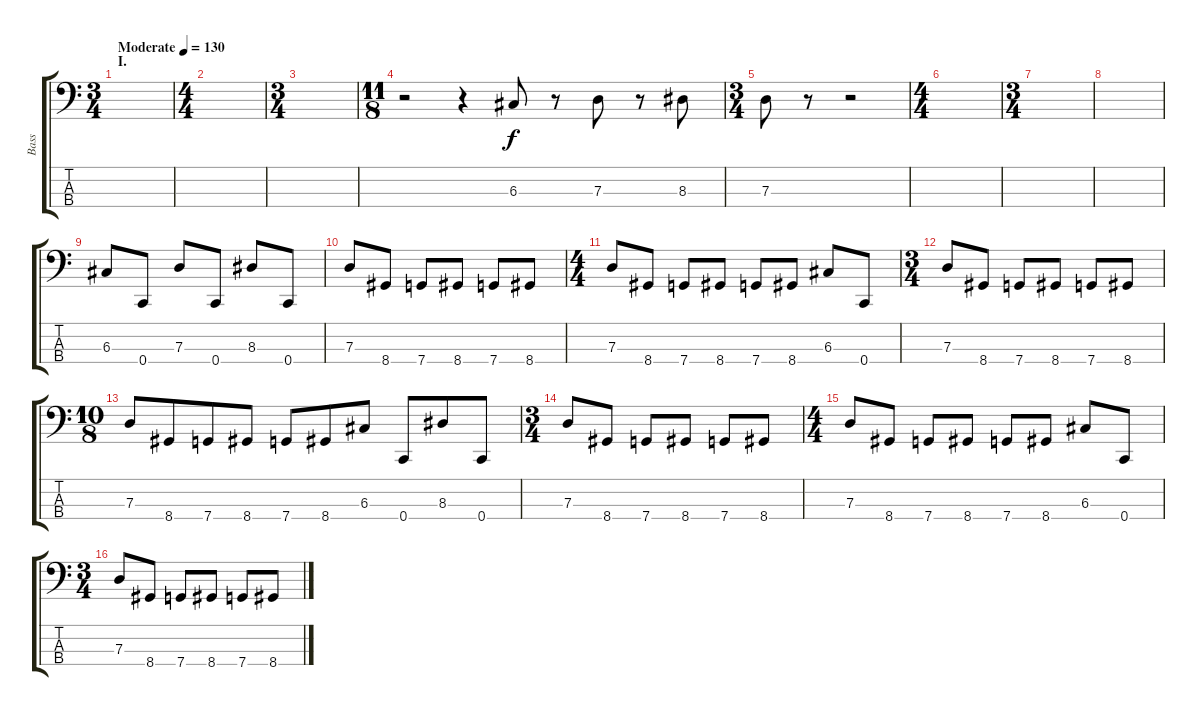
\track ("Bass" "Bass") {instrument electricbassfinger}
\staff {score tabs}
\tuning (F2 C2 G1 C1) {hide}
\ts (3 4)
\section ("" "I.")
\tempo (130 "Moderate")
\clef f4
\ks c
|
\ts (4 4)
|
\ts (3 4)
|
\ts (11 8)
r.2 r.4 6.3.8 r.8 7.3.8 r.8 8.3.8 |
\ts (3 4)
7.3.8 r.8 r.2 |
\ts (4 4)
|
\ts (3 4)
|
|
6.3.8 0.4.8 7.3.8 0.4.8 8.3.8 0.4.8 |
7.3.8 8.4.8 7.4.8 8.4.8 7.4.8 8.4.8 |
\ts (4 4)
7.3.8 8.4.8 7.4.8 8.4.8 7.4.8 8.4.8 6.3.8 0.4.8 |
\ts (3 4)
7.3.8 8.4.8 7.4.8 8.4.8 7.4.8 8.4.8 |
\ts (10 8)
7.3.8 8.4.8 7.4.8 8.4.8 7.4.8 8.4.8 6.3.8 0.4.8 8.3.8 0.4.8 |
\ts (3 4)
7.3.8 8.4.8 7.4.8 8.4.8 7.4.8 8.4.8 |
\ts (4 4)
7.3.8 8.4.8 7.4.8 8.4.8 7.4.8 8.4.8 6.3.8 0.4.8 |
\ts (3 4)
7.3.8 8.4.8 7.4.8 8.4.8 7.4.8 8.4.8
